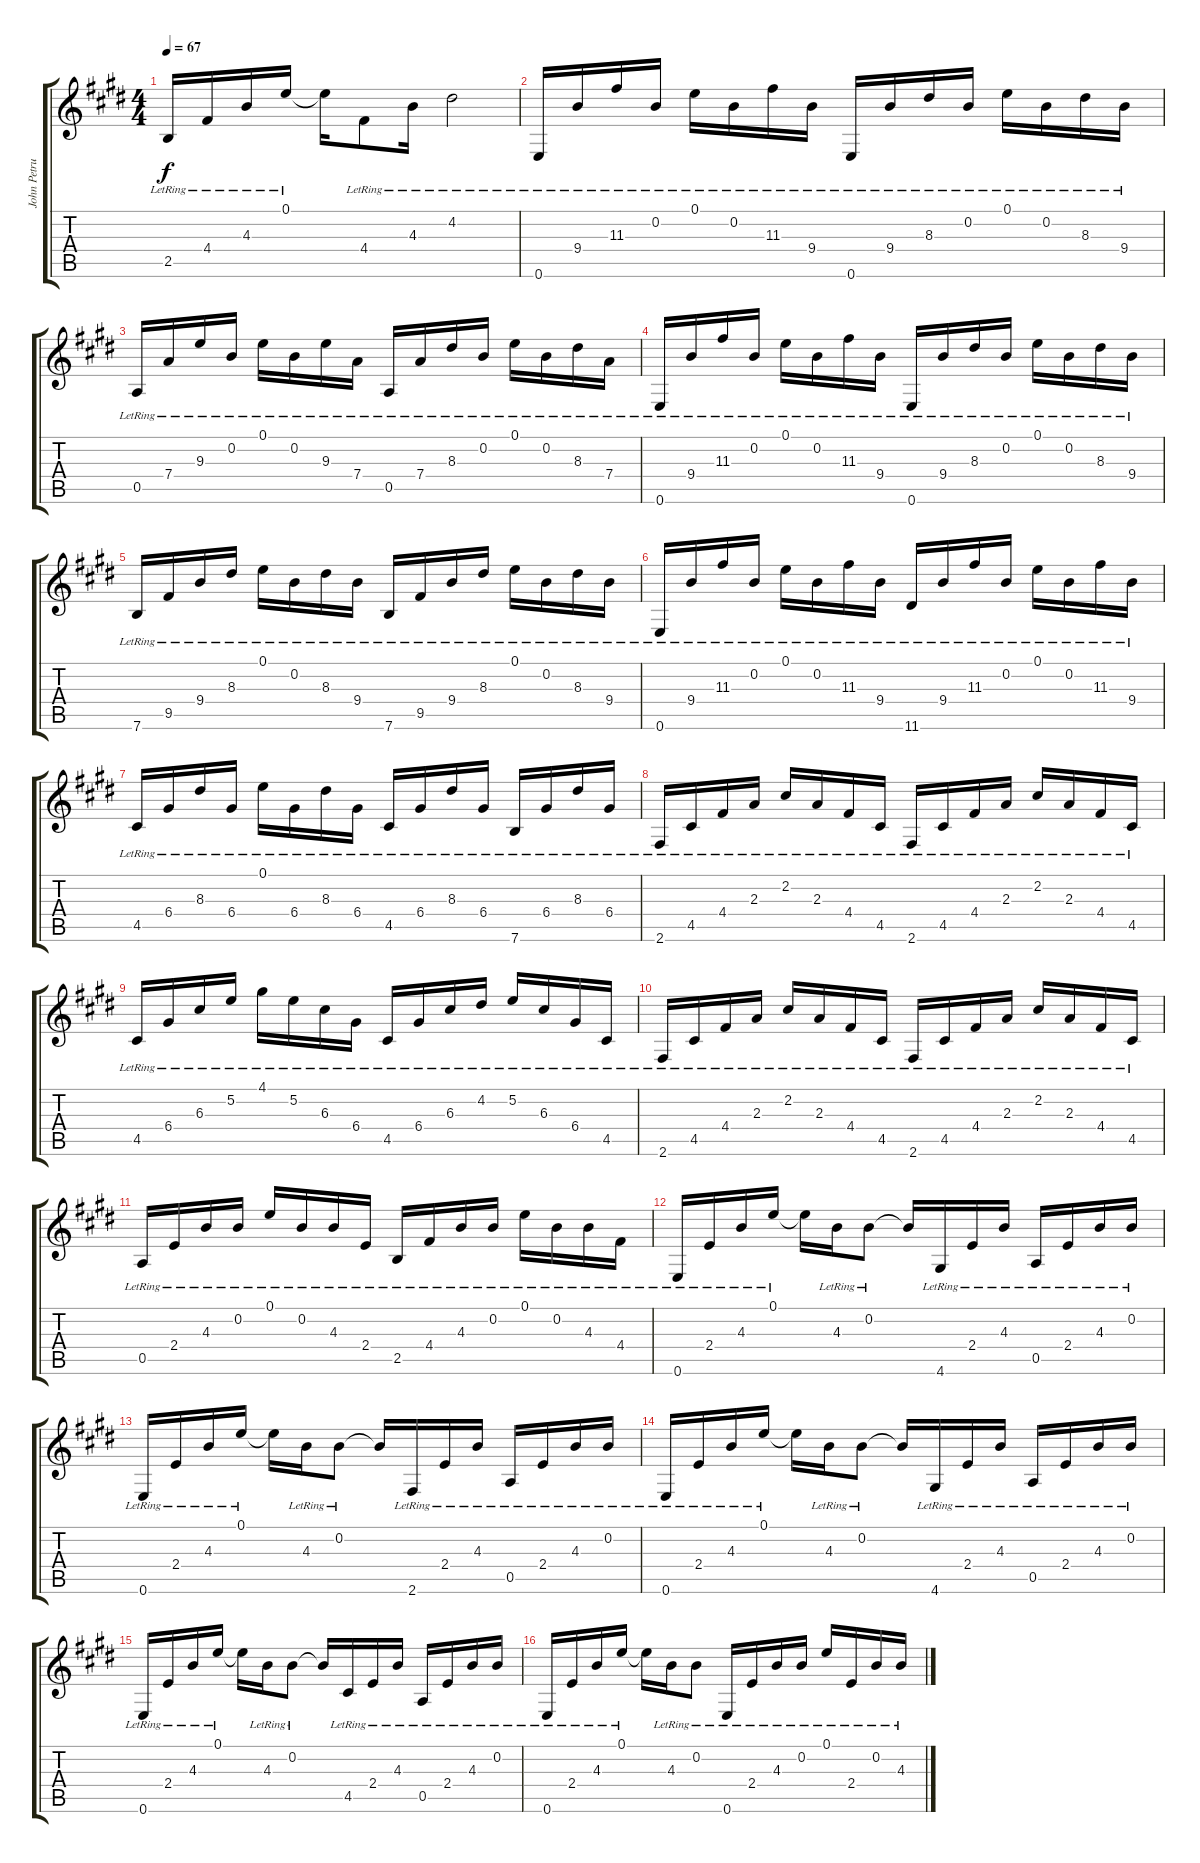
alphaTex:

\track ("John Petrucci - Acous. Gtr. 1" "John Petru") {instrument acousticguitarsteel}
\staff {score tabs}
\tuning (E4 B3 G3 D3 A2 E2) {hide}
\ts (4 4)
\tempo 67
\clef g2
\ks e
2.5{lr}.16{dy f} 4.4{lr}.16 4.3{lr}.16 0.1{lr}.16 0.1{t}.16 4.4{lr}.8 4.3{lr}.16 4.2{lr}.2 |
0.6{lr}.16 9.4{lr}.16 11.3{lr}.16 0.2{lr}.16 0.1{lr}.16 0.2{lr}.16 11.3{lr}.16 9.4{lr}.16 0.6{lr}.16 9.4{lr}.16 8.3{lr}.16 0.2{lr}.16 0.1{lr}.16 0.2{lr}.16 8.3{lr}.16 9.4{lr}.16 |
0.5{lr}.16 7.4{lr}.16 9.3{lr}.16 0.2{lr}.16 0.1{lr}.16 0.2{lr}.16 9.3{lr}.16 7.4{lr}.16 0.5{lr}.16 7.4{lr}.16 8.3{lr}.16 0.2{lr}.16 0.1{lr}.16 0.2{lr}.16 8.3{lr}.16 7.4{lr}.16 |
0.6{lr}.16 9.4{lr}.16 11.3{lr}.16 0.2{lr}.16 0.1{lr}.16 0.2{lr}.16 11.3{lr}.16 9.4{lr}.16 0.6{lr}.16 9.4{lr}.16 8.3{lr}.16 0.2{lr}.16 0.1{lr}.16 0.2{lr}.16 8.3{lr}.16 9.4{lr}.16 |
7.6{lr}.16 9.5{lr}.16 9.4{lr}.16 8.3{lr}.16 0.1{lr}.16 0.2{lr}.16 8.3{lr}.16 9.4{lr}.16 7.6{lr}.16 9.5{lr}.16 9.4{lr}.16 8.3{lr}.16 0.1{lr}.16 0.2{lr}.16 8.3{lr}.16 9.4{lr}.16 |
0.6{lr}.16 9.4{lr}.16 11.3{lr}.16 0.2{lr}.16 0.1{lr}.16 0.2{lr}.16 11.3{lr}.16 9.4{lr}.16 11.6{lr}.16 9.4{lr}.16 11.3{lr}.16 0.2{lr}.16 0.1{lr}.16 0.2{lr}.16 11.3{lr}.16 9.4{lr}.16 |
4.5{lr}.16 6.4{lr}.16 8.3{lr}.16 6.4{lr}.16 0.1{lr}.16 6.4{lr}.16 8.3{lr}.16 6.4{lr}.16 4.5{lr}.16 6.4{lr}.16 8.3{lr}.16 6.4{lr}.16 7.6{lr}.16 6.4{lr}.16 8.3{lr}.16 6.4{lr}.16 |
2.6{lr}.16 4.5{lr}.16 4.4{lr}.16 2.3{lr}.16 2.2{lr}.16 2.3{lr}.16 4.4{lr}.16 4.5{lr}.16 2.6{lr}.16 4.5{lr}.16 4.4{lr}.16 2.3{lr}.16 2.2{lr}.16 2.3{lr}.16 4.4{lr}.16 4.5{lr}.16 |
4.5{lr}.16 6.4{lr}.16 6.3{lr}.16 5.2{lr}.16 4.1{lr}.16 5.2{lr}.16 6.3{lr}.16 6.4{lr}.16 4.5{lr}.16 6.4{lr}.16 6.3{lr}.16 4.2{lr}.16 5.2{lr}.16 6.3{lr}.16 6.4{lr}.16 4.5{lr}.16 |
2.6{lr}.16 4.5{lr}.16 4.4{lr}.16 2.3{lr}.16 2.2{lr}.16 2.3{lr}.16 4.4{lr}.16 4.5{lr}.16 2.6{lr}.16 4.5{lr}.16 4.4{lr}.16 2.3{lr}.16 2.2{lr}.16 2.3{lr}.16 4.4{lr}.16 4.5{lr}.16 |
0.5{lr}.16 2.4{lr}.16 4.3{lr}.16 0.2{lr}.16 0.1{lr}.16 0.2{lr}.16 4.3{lr}.16 2.4{lr}.16 2.5{lr}.16 4.4{lr}.16 4.3{lr}.16 0.2{lr}.16 0.1{lr}.16 0.2{lr}.16 4.3{lr}.16 4.4{lr}.16 |
0.6{lr}.16 2.4{lr}.16 4.3{lr}.16 0.1{lr}.16 0.1{t}.16 4.3{lr}.16 0.2{lr}.8 0.2{t}.16 4.6{lr}.16 2.4{lr}.16 4.3{lr}.16 0.5{lr}.16 2.4{lr}.16 4.3{lr}.16 0.2{lr}.16 |
0.6{lr}.16 2.4{lr}.16 4.3{lr}.16 0.1{lr}.16 0.1{t}.16 4.3{lr}.16 0.2{lr}.8 0.2{t}.16 2.6{lr}.16 2.4{lr}.16 4.3{lr}.16 0.5{lr}.16 2.4{lr}.16 4.3{lr}.16 0.2{lr}.16 |
0.6{lr}.16 2.4{lr}.16 4.3{lr}.16 0.1{lr}.16 0.1{t}.16 4.3{lr}.16 0.2{lr}.8 0.2{t}.16 4.6{lr}.16 2.4{lr}.16 4.3{lr}.16 0.5{lr}.16 2.4{lr}.16 4.3{lr}.16 0.2{lr}.16 |
0.6{lr}.16 2.4{lr}.16 4.3{lr}.16 0.1{lr}.16 0.1{t}.16 4.3{lr}.16 0.2{lr}.8 0.2{t}.16 4.5{lr}.16 2.4{lr}.16 4.3{lr}.16 0.5{lr}.16 2.4{lr}.16 4.3{lr}.16 0.2{lr}.16 |
0.6{lr}.16 2.4{lr}.16 4.3{lr}.16 0.1{lr}.16 0.1{t}.16 4.3{lr}.16 0.2{lr}.8 0.6{lr}.16 2.4{lr}.16 4.3{lr}.16 0.2{lr}.16 0.1{lr}.16 2.4{lr}.16 0.2{lr}.16 4.3{lr}.16
